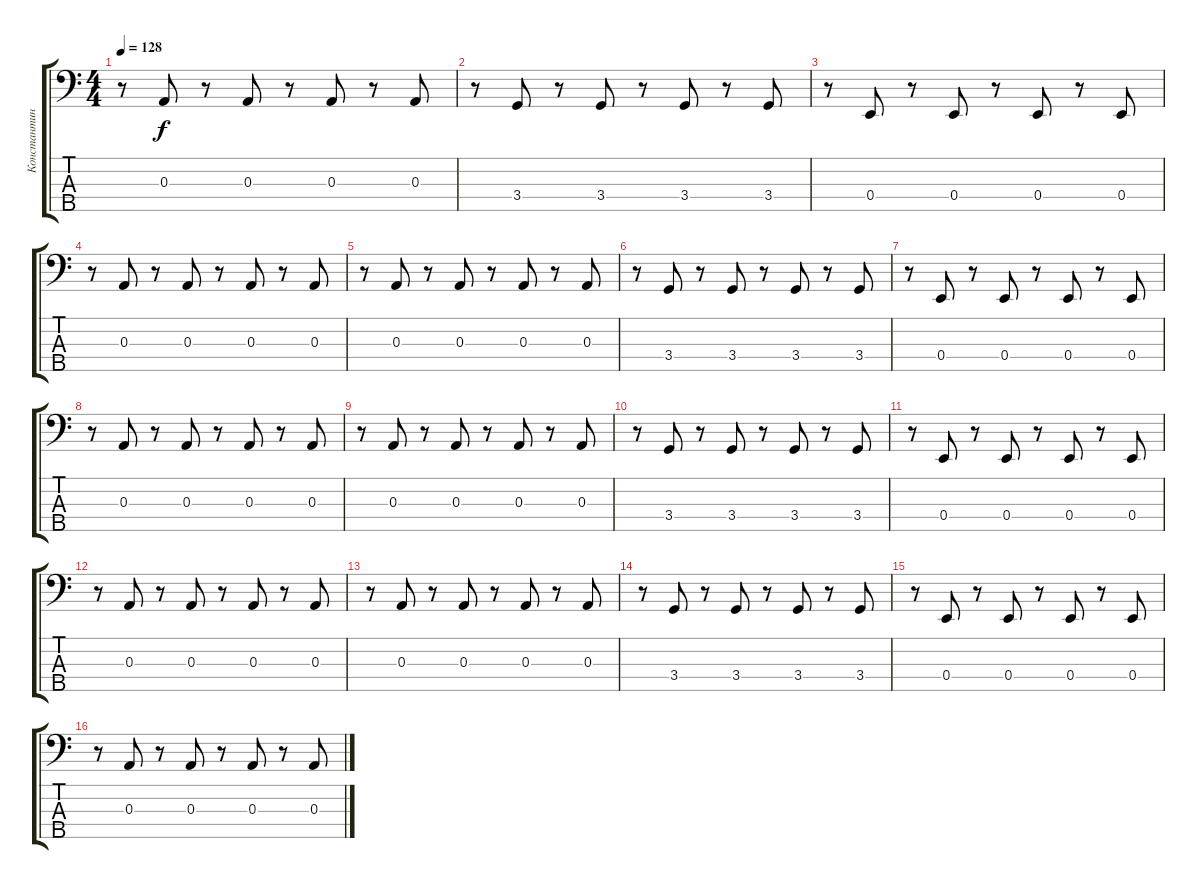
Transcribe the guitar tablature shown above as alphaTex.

\track ("Константин Бекрев (программирование)" "Константин") {instrument fretlessbass}
\staff {score tabs}
\tuning (G2 D2 A1 E1 B0) {hide}
\ts (4 4)
\tempo 128
\clef f4
\ks c
r.8{dy f} 0.3.8 r.8 0.3.8 r.8 0.3.8 r.8 0.3.8 |
r.8 3.4.8 r.8 3.4.8 r.8 3.4.8 r.8 3.4.8 |
r.8 0.4.8 r.8 0.4.8 r.8 0.4.8 r.8 0.4.8 |
r.8 0.3.8 r.8 0.3.8 r.8 0.3.8 r.8 0.3.8 |
r.8 0.3.8 r.8 0.3.8 r.8 0.3.8 r.8 0.3.8 |
r.8 3.4.8 r.8 3.4.8 r.8 3.4.8 r.8 3.4.8 |
r.8 0.4.8 r.8 0.4.8 r.8 0.4.8 r.8 0.4.8 |
r.8 0.3.8 r.8 0.3.8 r.8 0.3.8 r.8 0.3.8 |
r.8 0.3.8 r.8 0.3.8 r.8 0.3.8 r.8 0.3.8 |
r.8 3.4.8 r.8 3.4.8 r.8 3.4.8 r.8 3.4.8 |
r.8 0.4.8 r.8 0.4.8 r.8 0.4.8 r.8 0.4.8 |
r.8 0.3.8 r.8 0.3.8 r.8 0.3.8 r.8 0.3.8 |
r.8 0.3.8 r.8 0.3.8 r.8 0.3.8 r.8 0.3.8 |
r.8 3.4.8 r.8 3.4.8 r.8 3.4.8 r.8 3.4.8 |
r.8 0.4.8 r.8 0.4.8 r.8 0.4.8 r.8 0.4.8 |
r.8 0.3.8 r.8 0.3.8 r.8 0.3.8 r.8 0.3.8
